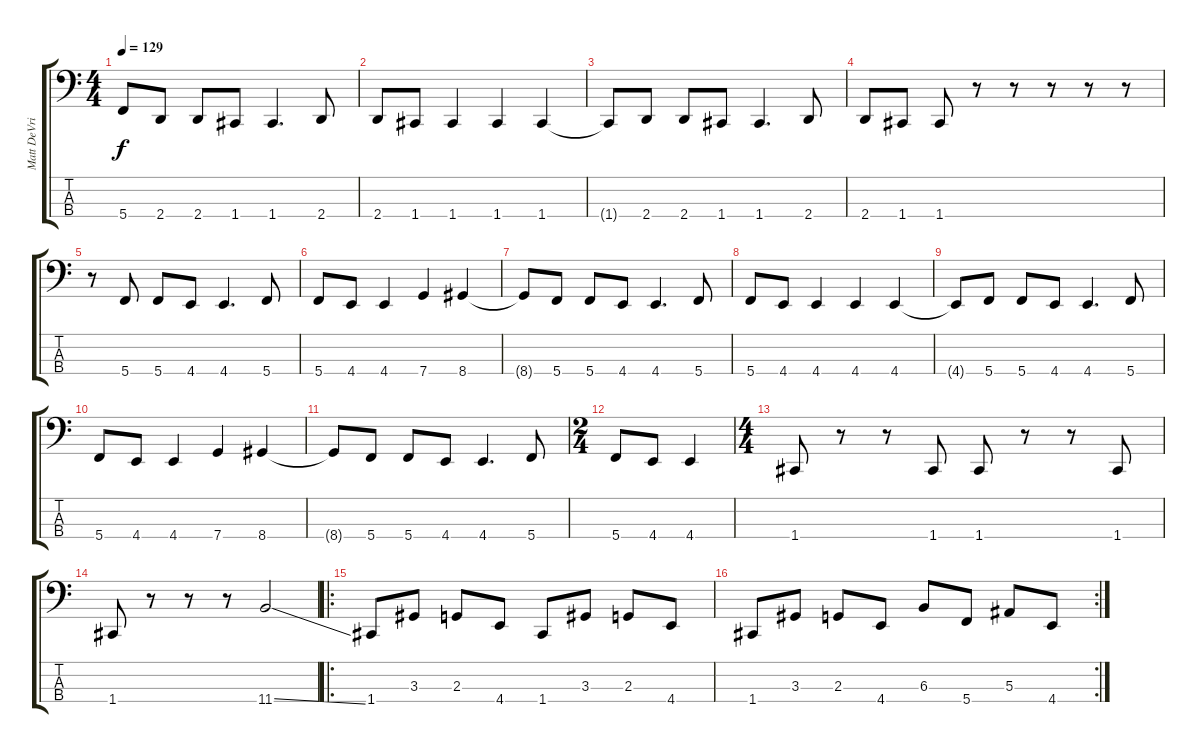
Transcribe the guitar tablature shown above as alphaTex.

\track ("Matt DeVries" "Matt DeVri") {instrument electricbassfinger}
\staff {score tabs}
\tuning (Eb2 Bb1 F1 C1) {hide}
\ts (4 4)
\tempo 129
\clef f4
\ks c
5.4{t}.8{dy f} 2.4.8 2.4.8 1.4.8 1.4.4{d} 2.4.8 |
2.4.8 1.4.8 1.4.4 1.4.4 1.4.4 |
1.4{t}.8 2.4.8 2.4.8 1.4.8 1.4.4{d} 2.4.8 |
2.4.8 1.4.8 1.4.8 r.8 r.8 r.8 r.8 r.8 |
r.8 5.4.8 5.4.8 4.4.8 4.4.4{d} 5.4.8 |
5.4.8 4.4.8 4.4.4 7.4.4 8.4.4 |
8.4{t}.8 5.4.8 5.4.8 4.4.8 4.4.4{d} 5.4.8 |
5.4.8 4.4.8 4.4.4 4.4.4 4.4.4 |
4.4{t}.8 5.4.8 5.4.8 4.4.8 4.4.4{d} 5.4.8 |
5.4.8 4.4.8 4.4.4 7.4.4 8.4.4 |
8.4{t}.8 5.4.8 5.4.8 4.4.8 4.4.4{d} 5.4.8 |
\ts (2 4)
5.4.8 4.4.8 4.4.4 |
\ts (4 4)
1.4.8 r.8 r.8 1.4.8 1.4.8 r.8 r.8 1.4.8 |
1.4.8 r.8 r.8 r.8 11.4{ss}.2 |
\ro
1.4.8 3.3.8 2.3.8 4.4.8 1.4.8 3.3.8 2.3.8 4.4.8 |
\rc 2
1.4.8 3.3.8 2.3.8 4.4.8 6.3.8 5.4.8 5.3.8 4.4.8
